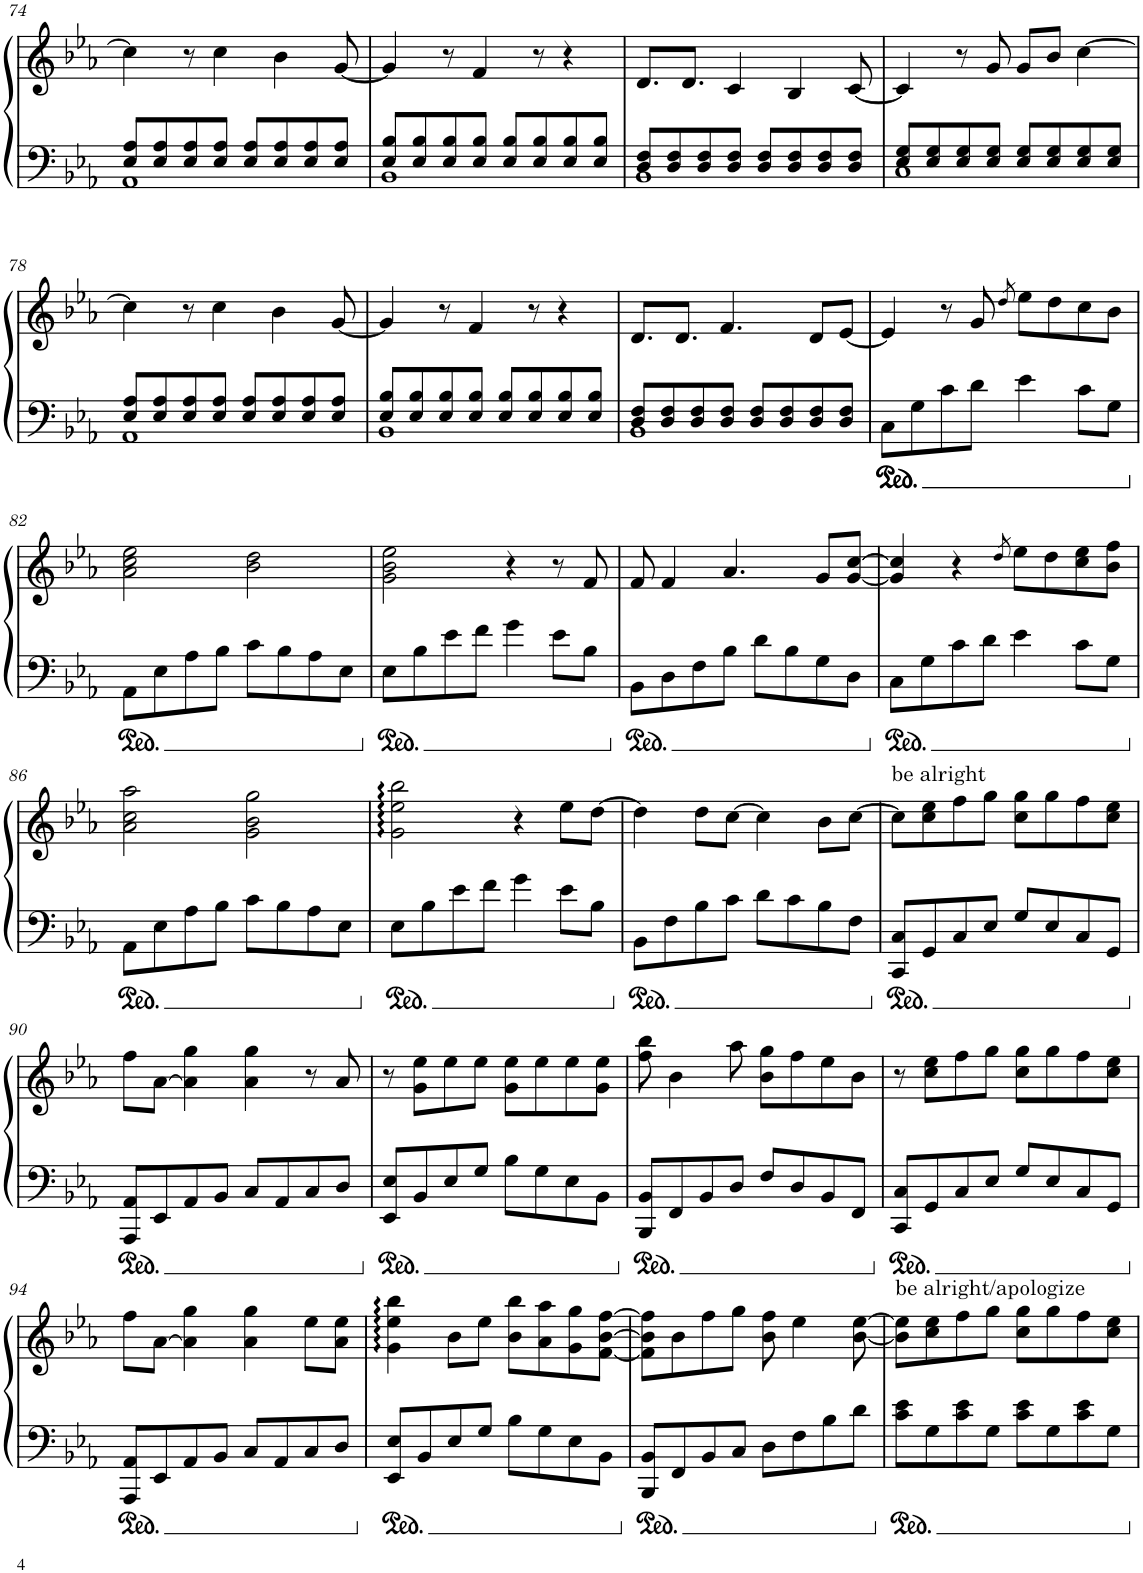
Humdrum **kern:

**kern	**kern
*part1	*part1
*staff2	*staff1
*I"Piano	*
*I'Pno.	*
!!LO:PB:g=z
*clefF4	*clefG2
*k[b-e-a-]	*k[b-e-a-]
*M4/4	*M4/4
=74	=74
*^	*
8E-/ 8A-/L	1AA-	4cc\]
8E-/ 8A-/	.	.
8E-/ 8A-/	.	8r
8E-/ 8A-/J	.	4cc\
8E-/ 8A-/L	.	.
8E-/ 8A-/	.	4b-\
8E-/ 8A-/	.	.
8E-/ 8A-/J	.	[8g/
=75	=75	=75
8E-/ 8B-/L	1BB-	4g/]
8E-/ 8B-/	.	.
8E-/ 8B-/	.	8r
8E-/ 8B-/J	.	4f/
8E-/ 8B-/L	.	.
8E-/ 8B-/	.	8r
8E-/ 8B-/	.	4r
8E-/ 8B-/J	.	.
=76	=76	=76
8D/ 8F/L	1BB-	8.d/L
8D/ 8F/	.	.
.	.	8.d/J
8D/ 8F/	.	.
8D/ 8F/J	.	4c/
8D/ 8F/L	.	.
8D/ 8F/	.	4B-/
8D/ 8F/	.	.
8D/ 8F/J	.	[8c/
=77	=77	=77
8E-/ 8G/L	1C	4c/]
8E-/ 8G/	.	.
8E-/ 8G/	.	8r
8E-/ 8G/J	.	8g/
8E-/ 8G/L	.	8g/L
8E-/ 8G/	.	8b-/J
8E-/ 8G/	.	[4cc\
8E-/ 8G/J	.	.
!!LO:LB:g=z
=78	=78	=78
8E-/ 8A-/L	1AA-	4cc\]
8E-/ 8A-/	.	.
8E-/ 8A-/	.	8r
8E-/ 8A-/J	.	4cc\
8E-/ 8A-/L	.	.
8E-/ 8A-/	.	4b-\
8E-/ 8A-/	.	.
8E-/ 8A-/J	.	[8g/
=79	=79	=79
8E-/ 8B-/L	1BB-	4g/]
8E-/ 8B-/	.	.
8E-/ 8B-/	.	8r
8E-/ 8B-/J	.	4f/
8E-/ 8B-/L	.	.
8E-/ 8B-/	.	8r
8E-/ 8B-/	.	4r
8E-/ 8B-/J	.	.
=80	=80	=80
8D/ 8F/L	1BB-	8.d/L
8D/ 8F/	.	.
.	.	8.d/J
8D/ 8F/	.	.
8D/ 8F/J	.	4.f/
8D/ 8F/L	.	.
8D/ 8F/	.	.
8D/ 8F/	.	8d/L
8D/ 8F/J	.	[8e-/J
*v	*v	*
=81	=81
8C\L	4e-/]
8G\	.
8c\	8r
8d\J	8g/
.	8qdd/
4e-\	8ee-\L
.	8dd\
8c\L	8cc\
8G\J	8b-\J
!!LO:LB:g=z
=82	=82
8AA-\L	2a-\ 2cc\ 2ee-\
8E-\	.
8A-\	.
8B-\J	.
8c\L	2b-\ 2dd\
8B-\	.
8A-\	.
8E-\J	.
=83	=83
8E-\L	2g\ 2b-\ 2ee-\
8B-\	.
8e-\	.
8f\J	.
4g\	4r
8e-\L	8r
8B-\J	8f/
=84	=84
8BB-\L	8f/
8D\	4f/
8F\	.
8B-\J	4.a-/
8d\L	.
8B-\	.
8G\	8g/L
8D\J	[8g/ [8cc/J
=85	=85
8C\L	4g/] 4cc/]
8G\	.
8c\	4r
8d\J	.
.	8qdd/
4e-\	8ee-\L
.	8dd\
8c\L	8cc\ 8ee-\
8G\J	8b-\ 8ff\J
!!LO:LB:g=z
=86	=86
8AA-\L	2a-\ 2cc\ 2aa-\
8E-\	.
8A-\	.
8B-\J	.
8c\L	2g\ 2b-\ 2gg\
8B-\	.
8A-\	.
8E-\J	.
=87	=87
8E-\L	2g\ 2ee-\ 2bb-\
8B-\	.
8e-\	.
8f\J	.
4g\	4r
8e-\L	8ee-\L
8B-\J	[8dd\J
=88	=88
8BB-\L	4dd\]
8F\	.
8B-\	8dd\L
8c\J	[8cc\J
8d\L	4cc\]
8c\	.
8B-\	8b-\L
8F\J	[8cc\J
=89	=89
!	!LO:TX:a:t=be alright
8CC/ 8C/L	8cc\L]
8GG/	8cc\ 8ee-\
8C/	8ff\
8E-/J	8gg\J
8G/L	8cc\ 8gg\L
8E-/	8gg\
8C/	8ff\
8GG/J	8cc\ 8ee-\J
!!LO:LB:g=z
=90	=90
8AAA-/ 8AA-/L	8ff\L
8EE-/	[8a-\J
8AA-/	4a-\] 4gg\
8BB-/J	.
8C/L	4a-\ 4gg\
8AA-/	.
8C/	8r
8D/J	8a-/
=91	=91
8EE-/ 8E-/L	8r
8BB-/	8g\ 8ee-\L
8E-/	8ee-\
8G/J	8ee-\J
8B-\L	8g\ 8ee-\L
8G\	8ee-\
8E-\	8ee-\
8BB-\J	8g\ 8ee-\J
=92	=92
8BBB-/ 8BB-/L	8ff\ 8bb-\
8FF/	4b-\
8BB-/	.
8D/J	8aa-\
8F/L	8b-\ 8gg\L
8D/	8ff\
8BB-/	8ee-\
8FF/J	8b-\J
=93	=93
8CC/ 8C/L	8r
8GG/	8cc\ 8ee-\L
8C/	8ff\
8E-/J	8gg\J
8G/L	8cc\ 8gg\L
8E-/	8gg\
8C/	8ff\
8GG/J	8cc\ 8ee-\J
!!LO:LB:g=z
=94	=94
8AAA-/ 8AA-/L	8ff\L
8EE-/	[8a-\J
8AA-/	4a-\] 4gg\
8BB-/J	.
8C/L	4a-\ 4gg\
8AA-/	.
8C/	8ee-\L
8D/J	8a-\ 8ee-\J
=95	=95
8EE-/ 8E-/L	4g\ 4ee-\ 4bb-\
8BB-/	.
8E-/	8b-\L
8G/J	8ee-\J
8B-\L	8b-\ 8bb-\L
8G\	8a-\ 8aa-\
8E-\	8g\ 8gg\
8BB-\J	[8f\ [8b-\ [8ff\J
=96	=96
8BBB-/ 8BB-/L	8f\] 8b-\] 8ff\]L
8FF/	8b-\
8BB-/	8ff\
8C/J	8gg\J
8D\L	8b-\ 8ff\
8F\	4ee-\
8B-\	.
8d\J	[8b-\ [8ee-\
=97	=97
!	!LO:TX:a:t=be alright/apologize
8c\ 8e-\L	8b-\] 8ee-\]L
8G\	8cc\ 8ee-\
8c\ 8e-\	8ff\
8G\J	8gg\J
8c\ 8e-\L	8cc\ 8gg\L
8G\	8gg\
8c\ 8e-\	8ff\
8G\J	8cc\ 8ee-\J
=	=
*-	*-
